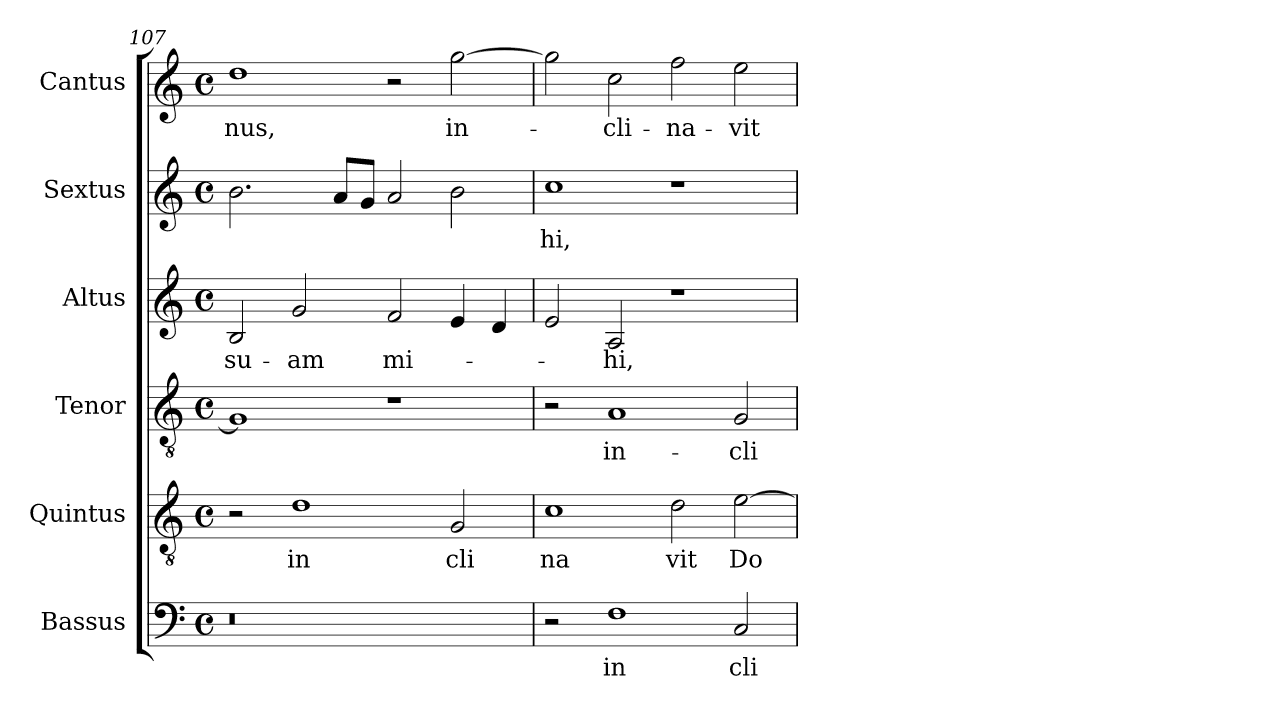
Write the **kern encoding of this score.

**kern	**text	**kern	**text	**kern	**text	**kern	**text	**kern	**text	**kern	**text
*part6	*part6	*part5	*part5	*part4	*part4	*part3	*part3	*part2	*part2	*part1	*part1
*staff6	*staff6	*staff5	*staff5	*staff4	*staff4	*staff3	*staff3	*staff2	*staff2	*staff1	*staff1
*I"Bassus	*	*I"Quintus	*	*I"Tenor	*	*I"Altus	*	*I"Sextus	*	*I"Cantus	*
!!LO:LB:g=z
*clefF4	*	*clefGv2	*	*clefGv2	*	*clefG2	*	*clefG2	*	*clefG2	*
*	*	*	*	*	*	*k[]	*	*	*	*	*
*	*	*	*	*	*	*C:	*	*	*	*	*
*M4/4	*	*M4/4	*	*M4/4	*	*M4/4	*	*M4/4	*	*M4/4	*
*met(c)	*	*met(c)	*	*met(c)	*	*met(c)	*	*met(c)	*	*met(c)	*
=107	=107	=107	=107	=107	=107	=107	=107	=107	=107	=107	=107
!	!	!	!	!	!	!	!LO:LY:b:cj	!	!	!	!LO:LY:b:cj
0r	.	2r	.	1G]	.	2B/	su-	2.b\	.	1dd	-nus,
!	!	!	!LO:LY:b:cj	!	!	!	!LO:LY:b:cj	!	!	!	!
.	.	1d	in	.	.	2g/	-am	.	.	.	.
.	.	.	.	.	.	.	.	8a/L	.	.	.
.	.	.	.	.	.	.	.	8g/J	.	.	.
!	!	!	!	!	!	!	!LO:LY:b	!	!	!	!
.	.	.	.	1r	.	2f/	mi-	2a/	.	2r	.
!	!	!	!LO:LY:b:cj	!	!	!	!	!	!	!	!LO:LY:b:cj
.	.	2G/	cli	.	.	4e/	.	2b\	.	[>2gg\	in-
.	.	.	.	.	.	4d/	.	.	.	.	.
=108	=108	=108	=108	=108	=108	=108	=108	=108	=108	=108	=108
!	!	!	!LO:LY:b:cj	!	!	!	!	!	!LO:LY:b:cj	!	!
2r	.	1c	na	2r	.	2e/	.	1cc	hi,	2gg\]	.
!	!LO:LY:b:cj	!	!	!	!LO:LY:b:cj	!	!LO:LY:b:cj	!	!	!	!LO:LY:b:cj
1F	in	.	.	1A	in-	2A/	-hi,	.	.	2cc\	-cli-
!	!	!	!LO:LY:b:cj	!	!	!	!	!	!	!	!LO:LY:b:cj
.	.	2d\	vit	.	.	1r	.	1r	.	2ff\	-na-
!	!LO:LY:b:cj	!	!LO:LY:b	!	!LO:LY:b:cj	!	!	!	!	!	!LO:LY:b:cj
2C/	cli	[>2e\	Do	2G/	-cli-	.	.	.	.	2ee\	-vit
=	=	=	=	=	=	=	=	=	=	=	=
*-	*-	*-	*-	*-	*-	*-	*-	*-	*-	*-	*-
